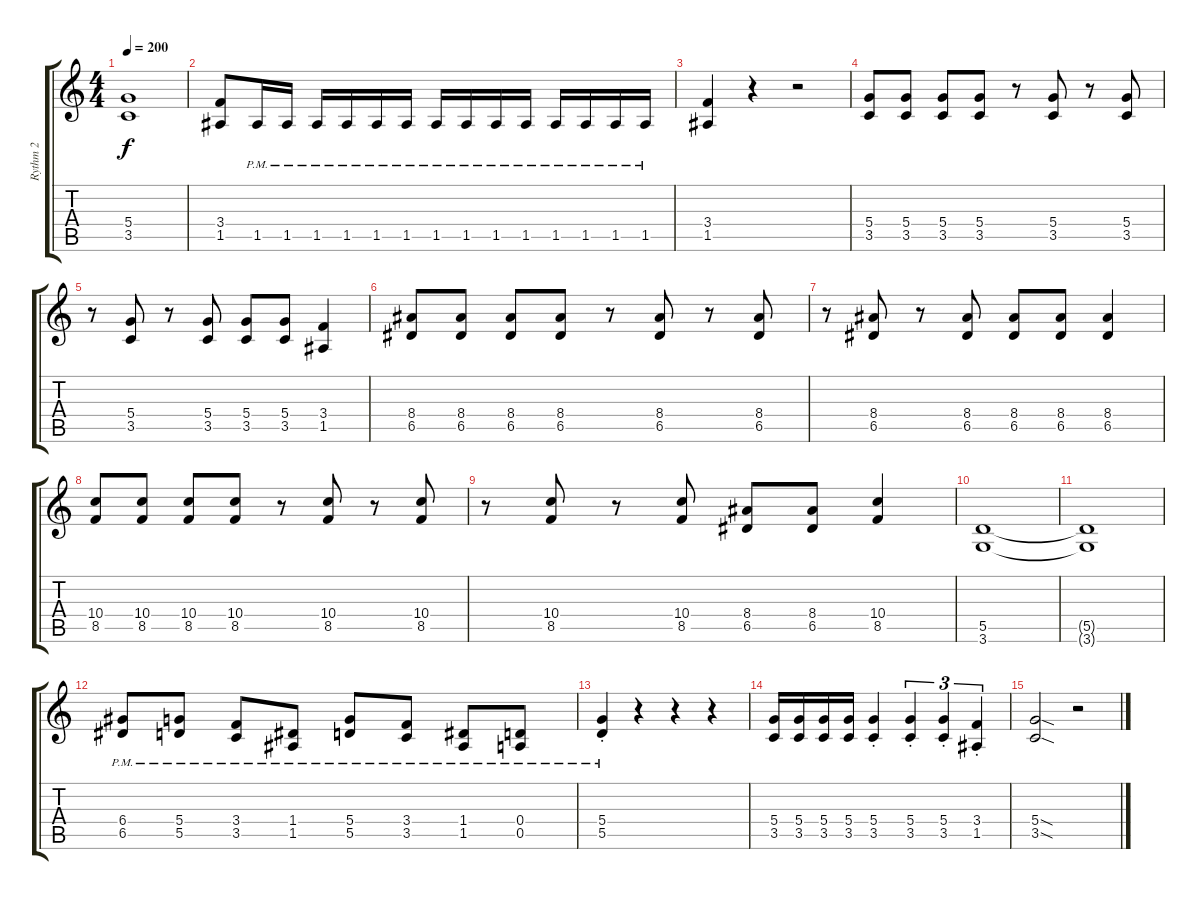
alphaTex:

\track ("Rythm 2" "Rythm 2") {instrument distortionguitar}
\staff {score tabs}
\tuning (E4 B3 G3 D3 A2 E2) {hide}
\ts (4 4)
\tempo 200
\clef g2
\ks c
(5.4{t} 3.5{t}).1{dy f} |
(3.4 1.5).8 1.5{pm}.16 1.5{pm}.16 1.5{pm}.16 1.5{pm}.16 1.5{pm}.16 1.5{pm}.16 1.5{pm}.16 1.5{pm}.16 1.5{pm}.16 1.5{pm}.16 1.5{pm}.16 1.5{pm}.16 1.5{pm}.16 1.5{pm}.16 |
(3.4 1.5).4 r.4 r.2 |
(5.4 3.5).8 (5.4 3.5).8 (5.4 3.5).8 (5.4 3.5).8 r.8 (5.4 3.5).8 r.8 (5.4 3.5).8 |
r.8 (5.4 3.5).8 r.8 (5.4 3.5).8 (5.4 3.5).8 (5.4 3.5).8 (3.4 1.5).4 |
(8.4 6.5).8 (8.4 6.5).8 (8.4 6.5).8 (8.4 6.5).8 r.8 (8.4 6.5).8 r.8 (8.4 6.5).8 |
r.8 (8.4 6.5).8 r.8 (8.4 6.5).8 (8.4 6.5).8 (8.4 6.5).8 (8.4 6.5).4 |
(10.4 8.5).8 (10.4 8.5).8 (10.4 8.5).8 (10.4 8.5).8 r.8 (10.4 8.5).8 r.8 (10.4 8.5).8 |
r.8 (10.4 8.5).8 r.8 (10.4 8.5).8 (8.4 6.5).8 (8.4 6.5).8 (10.4 8.5).4 |
(5.5 3.6).1 |
(5.5{t} 3.6{t}).1 |
(6.4{pm} 6.5{pm}).8 (5.4{pm} 5.5{pm}).8 (3.4{pm} 3.5{pm}).8 (1.4{pm} 1.5{pm}).8 (5.4{pm} 5.5{pm}).8 (3.4{pm} 3.5{pm}).8 (1.4{pm} 1.5{pm}).8 (0.4{pm} 0.5{pm}).8 |
(5.4{pm st} 5.5{pm}).4 r.4 r.4 r.4 |
(5.4 3.5).16 (5.4 3.5).16 (5.4 3.5).16 (5.4 3.5).16 (5.4{st} 3.5).4 (5.4{st} 3.5).4{tu (3 2)} (5.4{st} 3.5).4{tu (3 2)} (3.4{st} 1.5).4{tu (3 2)} |
(5.4{sod} 3.5{sod}).2 r.2
